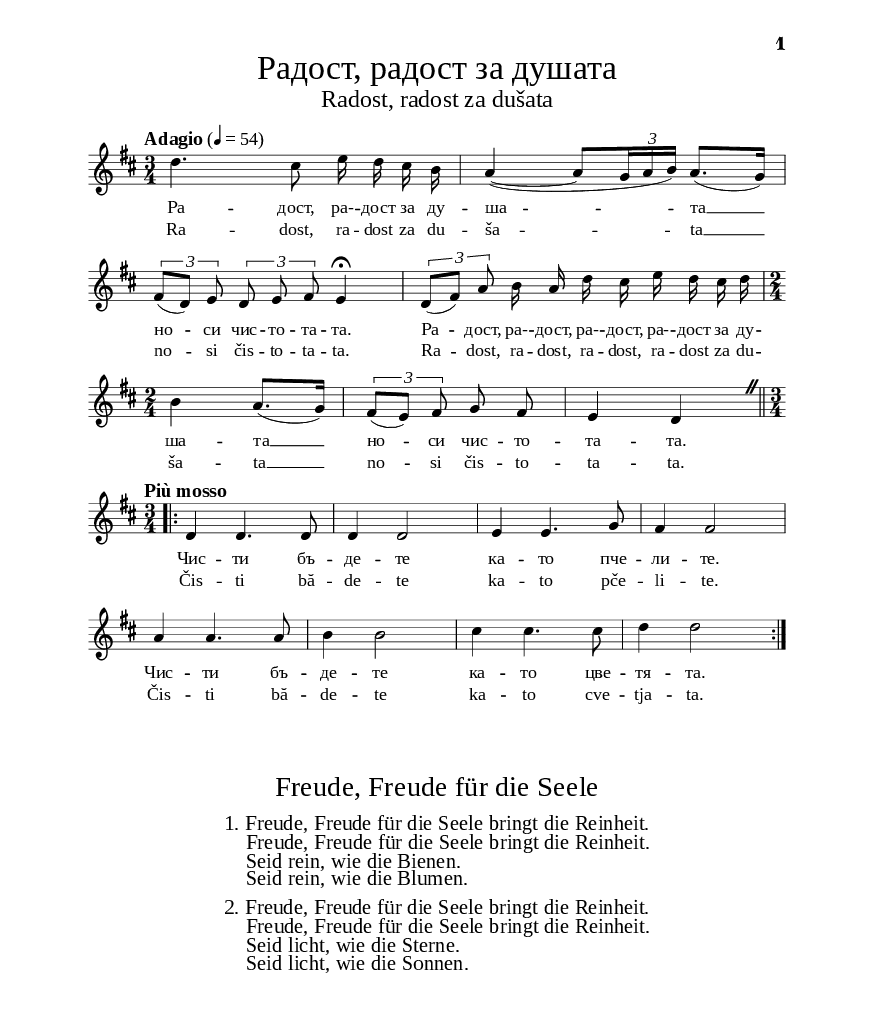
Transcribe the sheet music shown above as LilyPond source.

\version "2.24.3"

% include paper part and global functions
\include "include/globals.ily"

\bookpart {
  \label #'ref155_1
  \tocItem \markup "Радост, радост за душата – Radost, radost za dušata"
  \include "include/bookpart-paper.ily"
  \score {
    \include "include/score-layout.ily"

    \new Voice \absolute {
      \clef treble
      \key d \major
      \time 3/4
      \tempoFunc "Adagio" 4 "54"
      \autoBeamOff
      d''4.  cis''8  e''16  d''16
      cis''16  b'16 | % 2
      a'4 ( ~  a'8 [ \once \omit TupletBracket
      \times 2/3  {
        g'16  a'16  b'16 ) ]
      }
      a'8. ( [  g'16 ) ] \break | % 3

      \times 2/3  {
        fis'8 ( [  d'8 ) ] e'8
      }

      \times 2/3  {
        d'8   e'8  fis'8
      }
      e'4 ^\fermata \noBreak | % 4

      \times 2/3  {
        d'8 ([  fis'8 ]) a'8
      }
      b'16  a'16  d''16  cis''16
      e''16  d''16  cis''16  d''16
      \break | % 5
      \time 2/4
      b'4  a'8. [(  g'16 )]
      \times 2/3  {
        fis'8 ( [  e'8 ) ] fis'8
      }
      % 6
      g'8  fis'8  e'4  d'4 \caesura \time 3/4 \break
      \bar ".|:-||"
      | % 7
      \tempo "Più mosso"
      d'4  d'4.  d'8 | % 8
      d'4  d'2 | % 9
      e'4  e'4.  g'8 |
      fis'4  fis'2 \break | % 11
      a'4  a'4.  a'8 | % 12
      b'4  b'2 | % 13
      cis''4  cis''4.  cis''8 | % 14
      d''4  d''2
      \bar ":|."

    }

    \addlyrics {
      Ра -- дост, "ра-" -- дост за ду -- ша
      --  та __  но -- си
      чис -- то -- та -- та. Ра -- дост,
      "ра-" -- дост, "ра-" -- дост, "ра-" -- дост
      за ду -- ша -- та __  но -- си
      чис -- то -- та -- та. Чис -- ти бъ --
      де -- те ка -- то пче -- ли -- те.
      Чис -- ти бъ -- де -- те ка -- то
      цве -- тя -- та.
    }

    \addlyrics {
      Ra -- dost, ra -- dost za du -- ša
      --  ta __  no -- si
      čis -- to -- ta -- ta. Ra -- dost,
      ra -- dost, ra -- dost, ra -- dost
      za du -- ša -- ta __  no -- si
      čis -- to -- ta -- ta. Čis -- ti bă --
      de -- te ka -- to pče -- li -- te.
      Čis -- ti bă -- de -- te ka -- to
      cve -- tja -- ta.
    }
    \header {
      title = \titleFunc "Радост, радост за душата" "Radost, radost za dušata"
    }

    \midi{}

  } % score

  \markup \vspace #3

  % include foreign translation(s) of the song
  \version "2.24.4"

\markup \fill-line { \fontsize #deTitleFontSize "Freude, Freude für die Seele" }
\markup \null
\markup \null
\markup \abs-fontsize #10 {
      \fill-line {
  \override #`(baseline-skip . ,deCoupletBaselineSkip)

  \column {

\line { 1. Freude, Freude für die Seele bringt die Reinheit. }

\line {   "   "  Freude, Freude für die Seele bringt die Reinheit. }

\line {   "   "  Seid rein, wie die Bienen.}

\line {   "   "  Seid rein, wie die Blumen.}
   \vspace #0.5

\line { 2. Freude, Freude für die Seele bringt die Reinheit. }

\line {   "   "  Freude, Freude für die Seele bringt die Reinheit. }

\line {   "   "  Seid licht, wie die Sterne.}

\line {   "   "  Seid licht, wie die Sonnen.}

  }
}
}


} % bookpart
